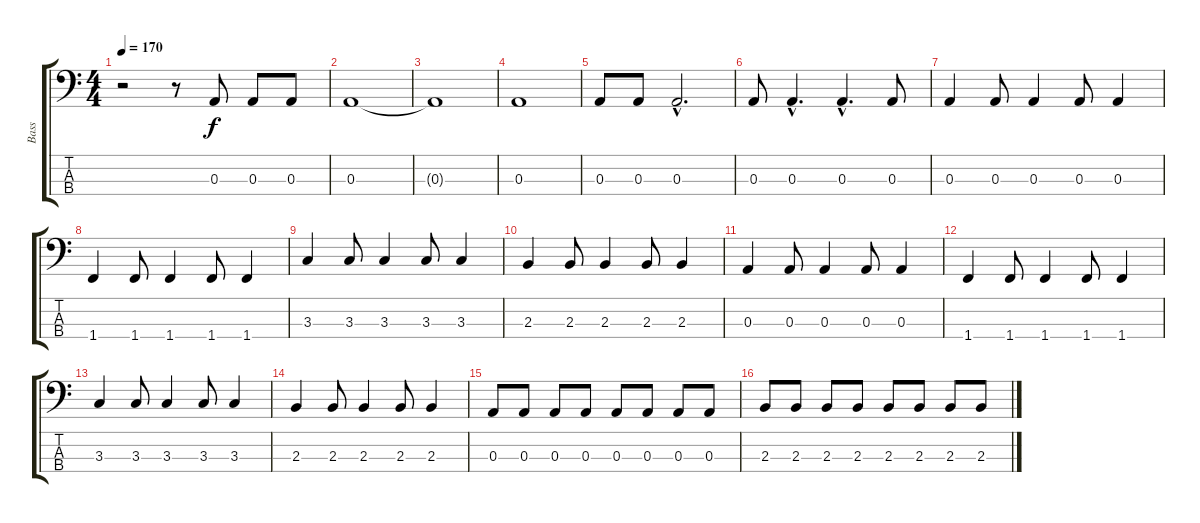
\track ("Bass" "Bass") {instrument electricbassfinger}
\staff {score tabs}
\tuning (G2 D2 A1 E1) {hide}
\ts (4 4)
\tempo 170
\clef f4
\ks c
r.2{dy f instrument electricbassfinger} r.8 0.3.8 0.3.8 0.3.8 |
0.3.1 |
0.3{t}.1 |
0.3.1 |
0.3.8 0.3.8 0.3{hac}.2{d} |
0.3.8 0.3{hac}.4{d} 0.3{hac}.4{d} 0.3.8 |
0.3.4 0.3.8 0.3.4 0.3.8 0.3.4 |
1.4.4 1.4.8 1.4.4 1.4.8 1.4.4 |
3.3.4 3.3.8 3.3.4 3.3.8 3.3.4 |
2.3.4 2.3.8 2.3.4 2.3.8 2.3.4 |
0.3.4 0.3.8 0.3.4 0.3.8 0.3.4 |
1.4.4 1.4.8 1.4.4 1.4.8 1.4.4 |
3.3.4 3.3.8 3.3.4 3.3.8 3.3.4 |
2.3.4 2.3.8 2.3.4 2.3.8 2.3.4 |
0.3.8 0.3.8 0.3.8 0.3.8 0.3.8 0.3.8 0.3.8 0.3.8 |
2.3.8 2.3.8 2.3.8 2.3.8 2.3.8 2.3.8 2.3.8 2.3.8
